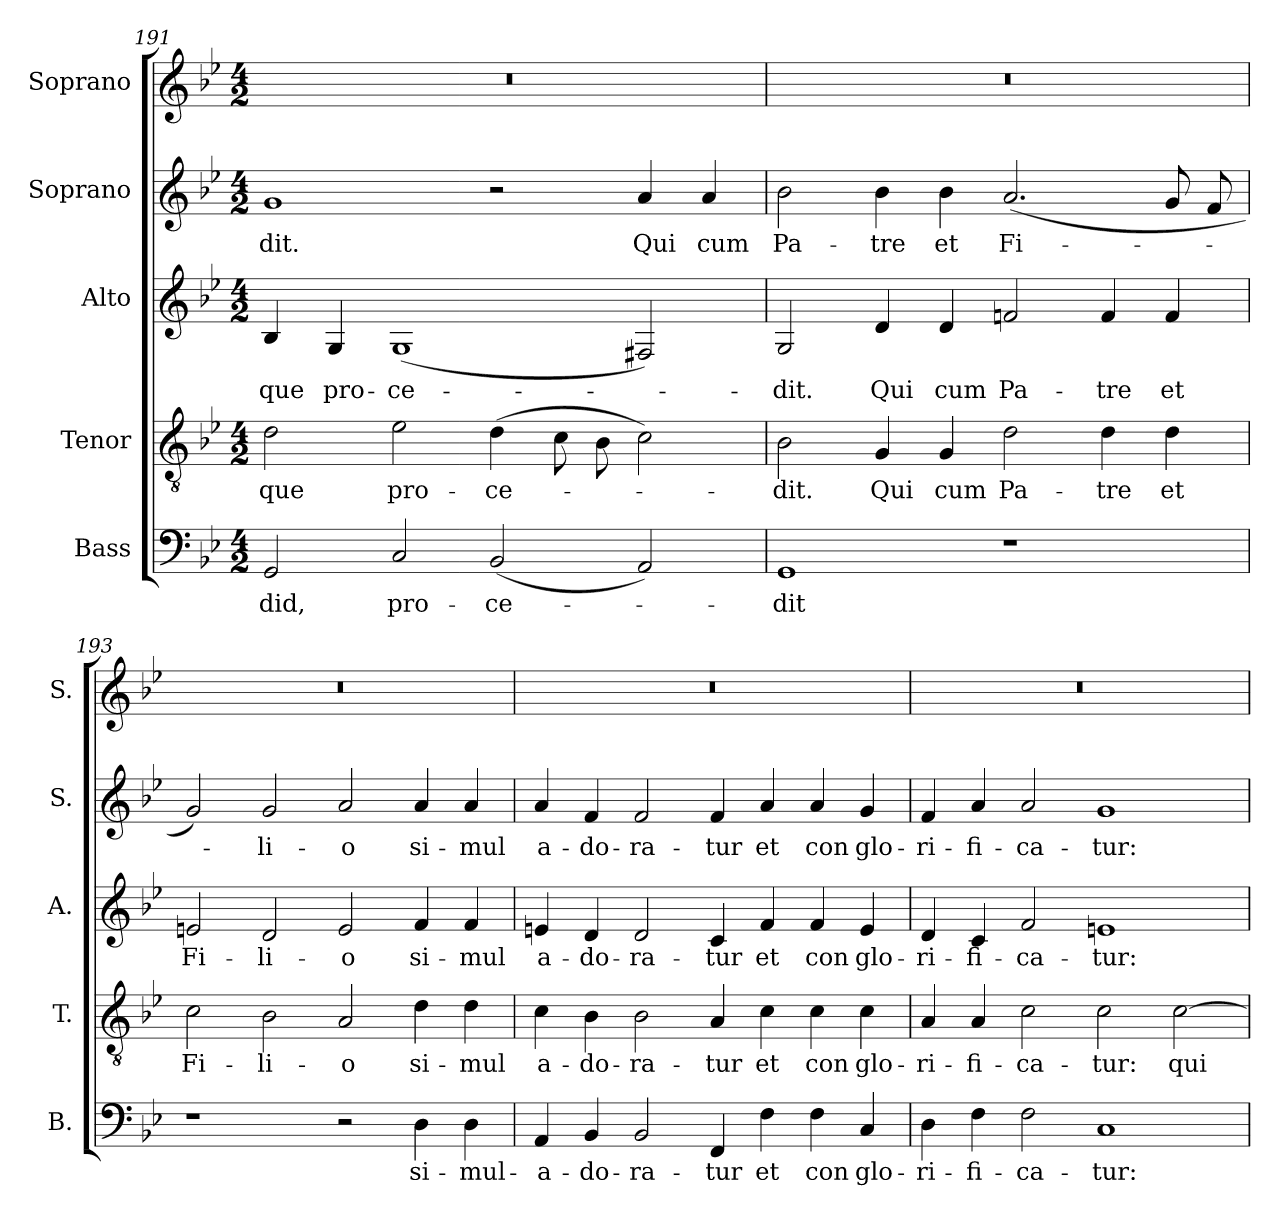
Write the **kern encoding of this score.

**kern	**text	**kern	**text	**kern	**text	**kern	**text	**kern
*part5	*part5	*part4	*part4	*part3	*part3	*part2	*part2	*part1
*staff5	*staff5	*staff4	*staff4	*staff3	*staff3	*staff2	*staff2	*staff1
*I"Bass	*	*I"Tenor	*	*I"Alto	*	*I"Soprano	*	*I"Soprano
*I'B.	*	*I'T.	*	*I'A.	*	*I'S.	*	*I'S.
*clefF4	*	*clefGv2	*	*clefG2	*	*clefG2	*	*clefG2
*	*	*ITrd7c12	*	*	*	*	*	*
*k[b-e-]	*	*k[b-e-]	*	*k[b-e-]	*	*k[b-e-]	*	*k[b-e-]
*B-:	*	*B-:	*	*B-:	*	*B-:	*	*B-:
*M4/2	*	*M4/2	*	*M4/2	*	*M4/2	*	*M4/2
=191	=191	=191	=191	=191	=191	=191	=191	=191
!	!LO:LY:b:color=#000000	!	!	!	!	!	!	!
!	!	!	!LO:LY:b:color=#000000	!	!	!	!	!
!	!	!	!	!	!LO:LY:b:color=#000000	!	!	!
!	!	!	!	!	!	!	!LO:LY:b:color=#000000	!LO:N:vis=1
2GGi/	-did,	2Di\	-que	4B-i/	-que	1gi	-dit.	0r
!	!	!	!	!	!LO:LY:b:color=#000000	!	!	!
.	.	.	.	4Gi/	pro-	.	.	.
!	!LO:LY:b:color=#000000	!	!	!	!	!	!	!
!	!	!	!LO:LY:b:color=#000000	!	!	!	!	!
!	!	!	!	!	!LO:LY:b:color=#000000	!	!	!
2Ci/	pro-	2E-i\	pro-	(1Gi	-ce-	.	.	.
!	!LO:LY:b:color=#000000	!	!	!	!	!	!	!
!	!	!	!LO:LY:b:color=#000000	!	!	!	!	!
(2BB-i/	-ce-	(4Di\	-ce-	.	.	2r	.	.
.	.	8Ci\	.	.	.	.	.	.
.	.	8BB-i\	.	.	.	.	.	.
!	!	!	!	!	!	!	!LO:LY:b:color=#000000	!
2AAi/)	.	2Ci\)	.	2F#Xi/)	.	4ai/	Qui	.
!	!	!	!	!	!	!	!LO:LY:b:color=#000000	!
.	.	.	.	.	.	4ai/	cum	.
=192	=192	=192	=192	=192	=192	=192	=192	=192
!	!LO:LY:b:color=#000000	!	!	!	!	!	!	!
!	!	!	!LO:LY:b:color=#000000	!	!	!	!	!
!	!	!	!	!	!LO:LY:b:color=#000000	!	!	!
!	!	!	!	!	!	!	!LO:LY:b:color=#000000	!LO:N:vis=1
1GGi	-dit	2BB-i\	-dit.	2Gi/	-dit.	2b-i\	Pa-	0r
!	!	!	!LO:LY:b:color=#000000	!	!	!	!	!
!	!	!	!	!	!LO:LY:b:color=#000000	!	!	!
!	!	!	!	!	!	!	!LO:LY:b:color=#000000	!
.	.	4GGi/	Qui	4di/	Qui	4b-i\	-tre	.
!	!	!	!LO:LY:b:color=#000000	!	!	!	!	!
!	!	!	!	!	!LO:LY:b:color=#000000	!	!	!
!	!	!	!	!	!	!	!LO:LY:b:color=#000000	!
.	.	4GGi/	cum	4di/	cum	4b-i\	et	.
!	!	!	!LO:LY:b:color=#000000	!	!	!	!	!
!	!	!	!	!	!LO:LY:b:color=#000000	!	!	!
!	!	!	!	!	!	!	!LO:LY:b:color=#000000	!
1r	.	2Di\	Pa-	2fni/	Pa-	(2.ai/	Fi-	.
!	!	!	!LO:LY:b:color=#000000	!	!	!	!	!
!	!	!	!	!	!LO:LY:b:color=#000000	!	!	!
.	.	4Di\	-tre	4fi/	-tre	.	.	.
!	!	!	!LO:LY:b:color=#000000	!	!	!	!	!
!	!	!	!	!	!LO:LY:b:color=#000000	!	!	!
.	.	4Di\	et	4fi/	et	8gi/	.	.
.	.	.	.	.	.	8fi/	.	.
!!LO:PB:g=z
=193	=193	=193	=193	=193	=193	=193	=193	=193
!	!	!	!LO:LY:b:color=#000000	!	!	!	!	!
!	!	!	!	!	!LO:LY:b:color=#000000	!	!	!LO:N:vis=1
1r	.	2Ci\	Fi-	2eni/	Fi-	2gi/)	.	0r
!	!	!	!LO:LY:b:color=#000000	!	!	!	!	!
!	!	!	!	!	!LO:LY:b:color=#000000	!	!	!
!	!	!	!	!	!	!	!LO:LY:b:color=#000000	!
.	.	2BB-i\	-li-	2di/	-li-	2gi/	-li-	.
!	!	!	!LO:LY:b:color=#000000	!	!	!	!	!
!	!	!	!	!	!LO:LY:b:color=#000000	!	!	!
!	!	!	!	!	!	!	!LO:LY:b:color=#000000	!
2r	.	2AAi/	-o	2ei/	-o	2ai/	-o	.
!	!LO:LY:b:color=#000000	!	!	!	!	!	!	!
!	!	!	!LO:LY:b:color=#000000	!	!	!	!	!
!	!	!	!	!	!LO:LY:b:color=#000000	!	!	!
!	!	!	!	!	!	!	!LO:LY:b:color=#000000	!
4Di\	si-	4Di\	si-	4fi/	si-	4ai/	si-	.
!	!LO:LY:b:color=#000000	!	!	!	!	!	!	!
!	!	!	!LO:LY:b:color=#000000	!	!	!	!	!
!	!	!	!	!	!LO:LY:b:color=#000000	!	!	!
!	!	!	!	!	!	!	!LO:LY:b:color=#000000	!
4Di\	-mul-	4Di\	-mul	4fi/	-mul	4ai/	-mul	.
=194	=194	=194	=194	=194	=194	=194	=194	=194
!	!LO:LY:b:color=#000000	!	!	!	!	!	!	!
!	!	!	!LO:LY:b:color=#000000	!	!	!	!	!
!	!	!	!	!	!LO:LY:b:color=#000000	!	!	!
!	!	!	!	!	!	!	!LO:LY:b:color=#000000	!LO:N:vis=1
4AAi/	-a-	4Ci\	a-	4eni/	a-	4ai/	a-	0r
!	!LO:LY:b:color=#000000	!	!	!	!	!	!	!
!	!	!	!LO:LY:b:color=#000000	!	!	!	!	!
!	!	!	!	!	!LO:LY:b:color=#000000	!	!	!
!	!	!	!	!	!	!	!LO:LY:b:color=#000000	!
4BB-i/	-do-	4BB-i\	-do-	4di/	-do-	4fi/	-do-	.
!	!LO:LY:b:color=#000000	!	!	!	!	!	!	!
!	!	!	!LO:LY:b:color=#000000	!	!	!	!	!
!	!	!	!	!	!LO:LY:b:color=#000000	!	!	!
!	!	!	!	!	!	!	!LO:LY:b:color=#000000	!
2BB-i/	-ra-	2BB-i\	-ra-	2di/	-ra-	2fi/	-ra-	.
!	!LO:LY:b:color=#000000	!	!	!	!	!	!	!
!	!	!	!LO:LY:b:color=#000000	!	!	!	!	!
!	!	!	!	!	!LO:LY:b:color=#000000	!	!	!
!	!	!	!	!	!	!	!LO:LY:b:color=#000000	!
4FFi/	-tur	4AAi/	-tur	4ci/	-tur	4fi/	-tur	.
!	!LO:LY:b:color=#000000	!	!	!	!	!	!	!
!	!	!	!LO:LY:b:color=#000000	!	!	!	!	!
!	!	!	!	!	!LO:LY:b:color=#000000	!	!	!
!	!	!	!	!	!	!	!LO:LY:b:color=#000000	!
4Fi\	et	4Ci\	et	4fi/	et	4ai/	et	.
!	!LO:LY:b:color=#000000	!	!	!	!	!	!	!
!	!	!	!LO:LY:b:color=#000000	!	!	!	!	!
!	!	!	!	!	!LO:LY:b:color=#000000	!	!	!
!	!	!	!	!	!	!	!LO:LY:b:color=#000000	!
4Fi\	con	4Ci\	con	4fi/	con	4ai/	con	.
!	!LO:LY:b:color=#000000	!	!	!	!	!	!	!
!	!	!	!LO:LY:b:color=#000000	!	!	!	!	!
!	!	!	!	!	!LO:LY:b:color=#000000	!	!	!
!	!	!	!	!	!	!	!LO:LY:b:color=#000000	!
4Ci/	glo-	4Ci\	glo-	4ei/	glo-	4gi/	glo-	.
=195	=195	=195	=195	=195	=195	=195	=195	=195
!	!LO:LY:b:color=#000000	!	!	!	!	!	!	!
!	!	!	!LO:LY:b:color=#000000	!	!	!	!	!
!	!	!	!	!	!LO:LY:b:color=#000000	!	!	!
!	!	!	!	!	!	!	!LO:LY:b:color=#000000	!LO:N:vis=1
4Di\	-ri-	4AAi/	-ri-	4di/	-ri-	4fi/	-ri-	0r
!	!LO:LY:b:color=#000000	!	!	!	!	!	!	!
!	!	!	!LO:LY:b:color=#000000	!	!	!	!	!
!	!	!	!	!	!LO:LY:b:color=#000000	!	!	!
!	!	!	!	!	!	!	!LO:LY:b:color=#000000	!
4Fi\	-fi-	4AAi/	-fi-	4ci/	-fi-	4ai/	-fi-	.
!	!LO:LY:b:color=#000000	!	!	!	!	!	!	!
!	!	!	!LO:LY:b:color=#000000	!	!	!	!	!
!	!	!	!	!	!LO:LY:b:color=#000000	!	!	!
!	!	!	!	!	!	!	!LO:LY:b:color=#000000	!
2Fi\	-ca-	2Ci\	-ca-	2fi/	-ca-	2ai/	-ca-	.
!	!LO:LY:b:color=#000000	!	!	!	!	!	!	!
!	!	!	!LO:LY:b:color=#000000	!	!	!	!	!
!	!	!	!	!	!LO:LY:b:color=#000000	!	!	!
!	!	!	!	!	!	!	!LO:LY:b:color=#000000	!
1Ci	-tur:	2Ci\	-tur:	1eni	-tur:	1gi	-tur:	.
!	!	!	!LO:LY:b:color=#000000	!	!	!	!	!
.	.	[2Ci\	qui	.	.	.	.	.
=	=	=	=	=	=	=	=	=
*-	*-	*-	*-	*-	*-	*-	*-	*-
